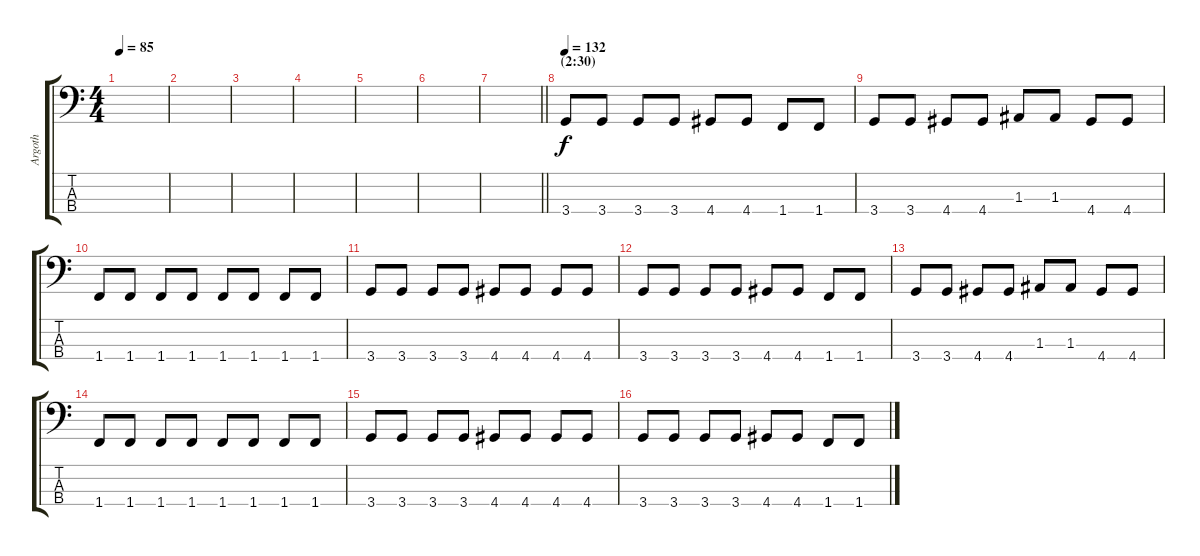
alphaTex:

\track ("Argoth" "Argoth") {instrument electricbassfinger}
\staff {score tabs}
\tuning (G2 D2 A1 E1) {hide}
\ts (4 4)
\tempo 85
\clef f4
\ks c
|
|
|
|
|
|
\barLineRight lightlight
|
\section ("" "(2:30)")
\tempo 132
3.4.8 3.4.8 3.4.8 3.4.8 4.4.8 4.4.8 1.4.8 1.4.8 |
3.4.8 3.4.8 4.4.8 4.4.8 1.3.8 1.3.8 4.4.8 4.4.8 |
1.4.8 1.4.8 1.4.8 1.4.8 1.4.8 1.4.8 1.4.8 1.4.8 |
3.4.8 3.4.8 3.4.8 3.4.8 4.4.8 4.4.8 4.4.8 4.4.8 |
3.4.8 3.4.8 3.4.8 3.4.8 4.4.8 4.4.8 1.4.8 1.4.8 |
3.4.8 3.4.8 4.4.8 4.4.8 1.3.8 1.3.8 4.4.8 4.4.8 |
1.4.8 1.4.8 1.4.8 1.4.8 1.4.8 1.4.8 1.4.8 1.4.8 |
3.4.8 3.4.8 3.4.8 3.4.8 4.4.8 4.4.8 4.4.8 4.4.8 |
3.4.8 3.4.8 3.4.8 3.4.8 4.4.8 4.4.8 1.4.8 1.4.8
